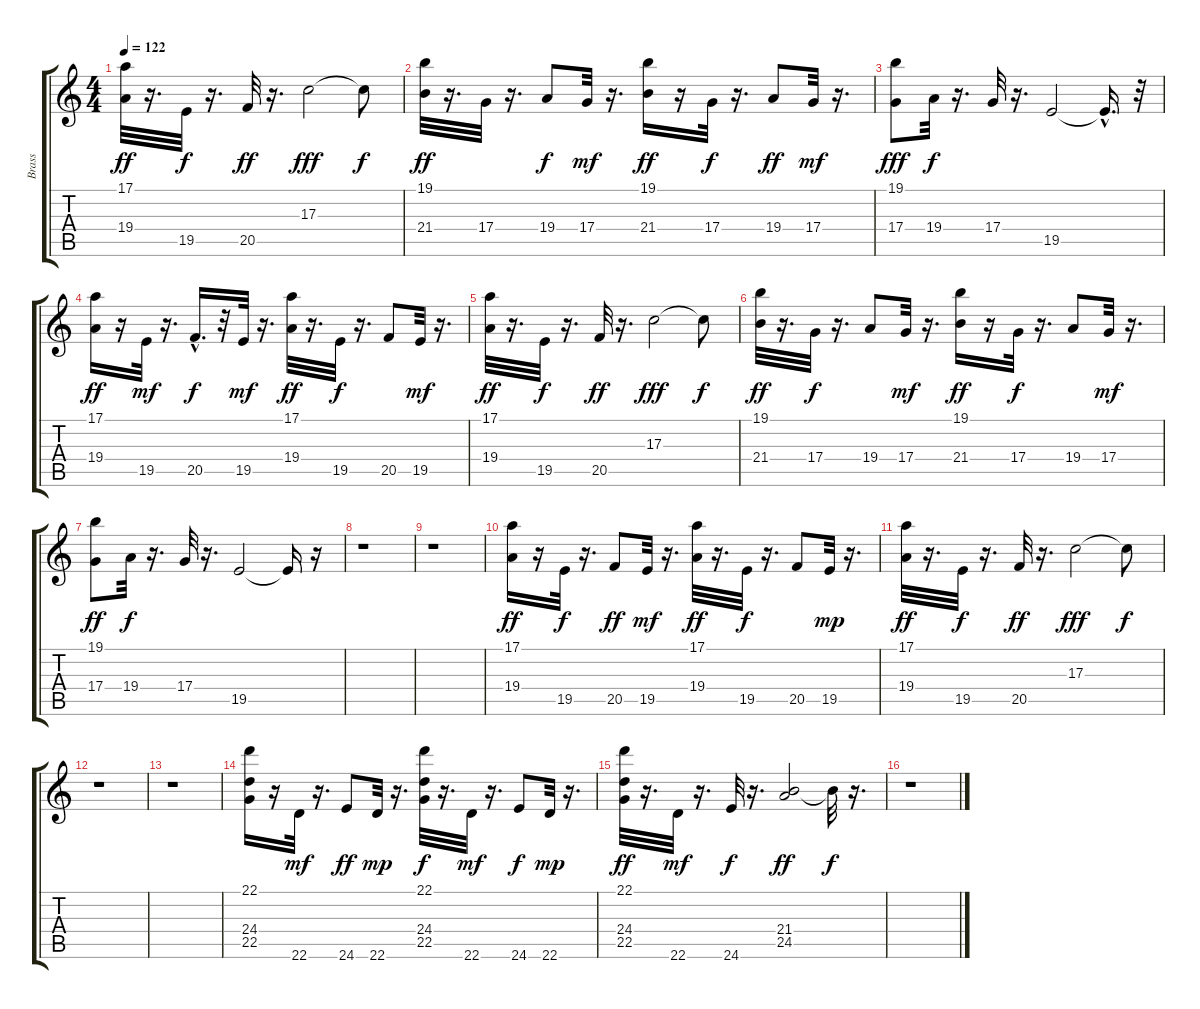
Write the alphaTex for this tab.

\track ("Brass" "Brass") {instrument brasssection}
\staff {score tabs}
\tuning (E4 B3 G3 D3 A2 E2) {hide}
\ts (4 4)
\tempo 122
\clef g2
\ks c
(17.1 19.4).32{dy ff} r.16{d} 19.5.32{dy f} r.16{d} 20.5.32{dy ff} r.16{d} 17.3.2{dy fff} 17.3{t}.8{dy f} |
(19.1 21.4).32{dy ff} r.16{d} 17.4.32 r.16{d} 19.4.8{dy f} 17.4.32{dy mf} r.16{d} (19.1 21.4).16{dy ff} r.16 17.4.32{dy f} r.16{d} 19.4.8{dy ff} 17.4.32{dy mf} r.16{d} |
(19.1 17.4).8{dy fff} 19.4.32{dy f} r.16{d} 17.4.32 r.16{d} 19.5.2 19.5{hac t}.16{d} r.32 |
(17.1 19.4).16{dy ff} r.16 19.5.32{dy mf} r.16{d} 20.5{hac}.16{d dy f} r.32 19.5.32{dy mf} r.16{d} (17.1 19.4).32{dy ff} r.16{d} 19.5.32{dy f} r.16{d} 20.5.8 19.5.32{dy mf} r.16{d} |
(17.1 19.4).32{dy ff} r.16{d} 19.5.32{dy f} r.16{d} 20.5.32{dy ff} r.16{d} 17.3.2{dy fff} 17.3{t}.8{dy f} |
(19.1 21.4).32{dy ff} r.16{d} 17.4.32{dy f} r.16{d} 19.4.8 17.4.32{dy mf} r.16{d} (19.1 21.4).16{dy ff} r.16 17.4.32{dy f} r.16{d} 19.4.8 17.4.32{dy mf} r.16{d} |
(19.1 17.4).8{dy ff} 19.4.32{dy f} r.16{d} 17.4.32 r.16{d} 19.5.2 19.5{t}.16 r.16 |
r.1 |
r.1 |
(17.1 19.4).16{dy ff} r.16 19.5.32{dy f} r.16{d} 20.5.8{dy ff} 19.5.32{dy mf} r.16{d} (17.1 19.4).32{dy ff} r.16{d} 19.5.32{dy f} r.16{d} 20.5.8 19.5.32{dy mp} r.16{d} |
(17.1 19.4).32{dy ff} r.16{d} 19.5.32{dy f} r.16{d} 20.5.32{dy ff} r.16{d} 17.3.2{dy fff} 17.3{t}.8{dy f} |
r.1 |
r.1 |
(22.1 24.4 22.5).16 r.16 22.6.32{dy mf} r.16{d} 24.6.8{dy ff} 22.6.32{dy mp} r.16{d} (22.1 24.4 22.5).32{dy f} r.16{d} 22.6.32{dy mf} r.16{d} 24.6.8{dy f} 22.6.32{dy mp} r.16{d} |
(22.1 24.4 22.5).32{dy ff} r.16{d} 22.6.32{dy mf} r.16{d} 24.6.32{dy f} r.16{d} (21.4 24.5).2{dy ff} 21.4{t}.32{dy f} r.16{d} |
r.1
